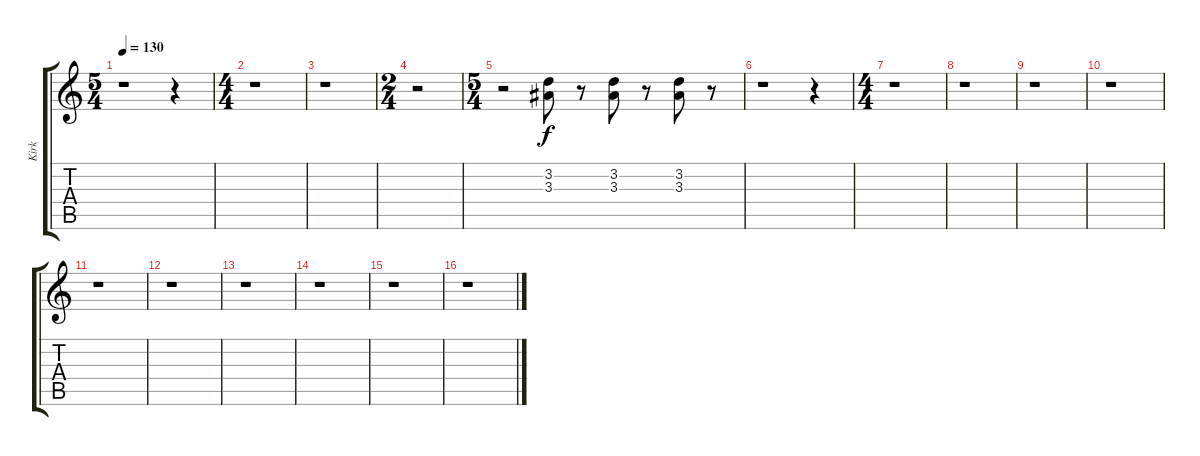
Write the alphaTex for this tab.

\track ("Kirk" "Kirk") {instrument distortionguitar}
\staff {score tabs}
\tuning (E4 B3 G3 D3 A2 E2) {hide}
\ts (5 4)
\tempo 130
\clef g2
\ks c
r.1{dy f} r.4 |
\ts (4 4)
r.1 |
r.1 |
\ts (2 4)
r.2 |
\ts (5 4)
r.2 (3.2 3.3).8 r.8 (3.2 3.3).8 r.8 (3.2 3.3).8 r.8 |
\section ("" "")
r.1 r.4 |
\ts (4 4)
r.1 |
r.1 |
r.1 |
\section ("" "")
r.1 |
r.1 |
r.1 |
r.1 |
r.1 |
r.1 |
r.1
